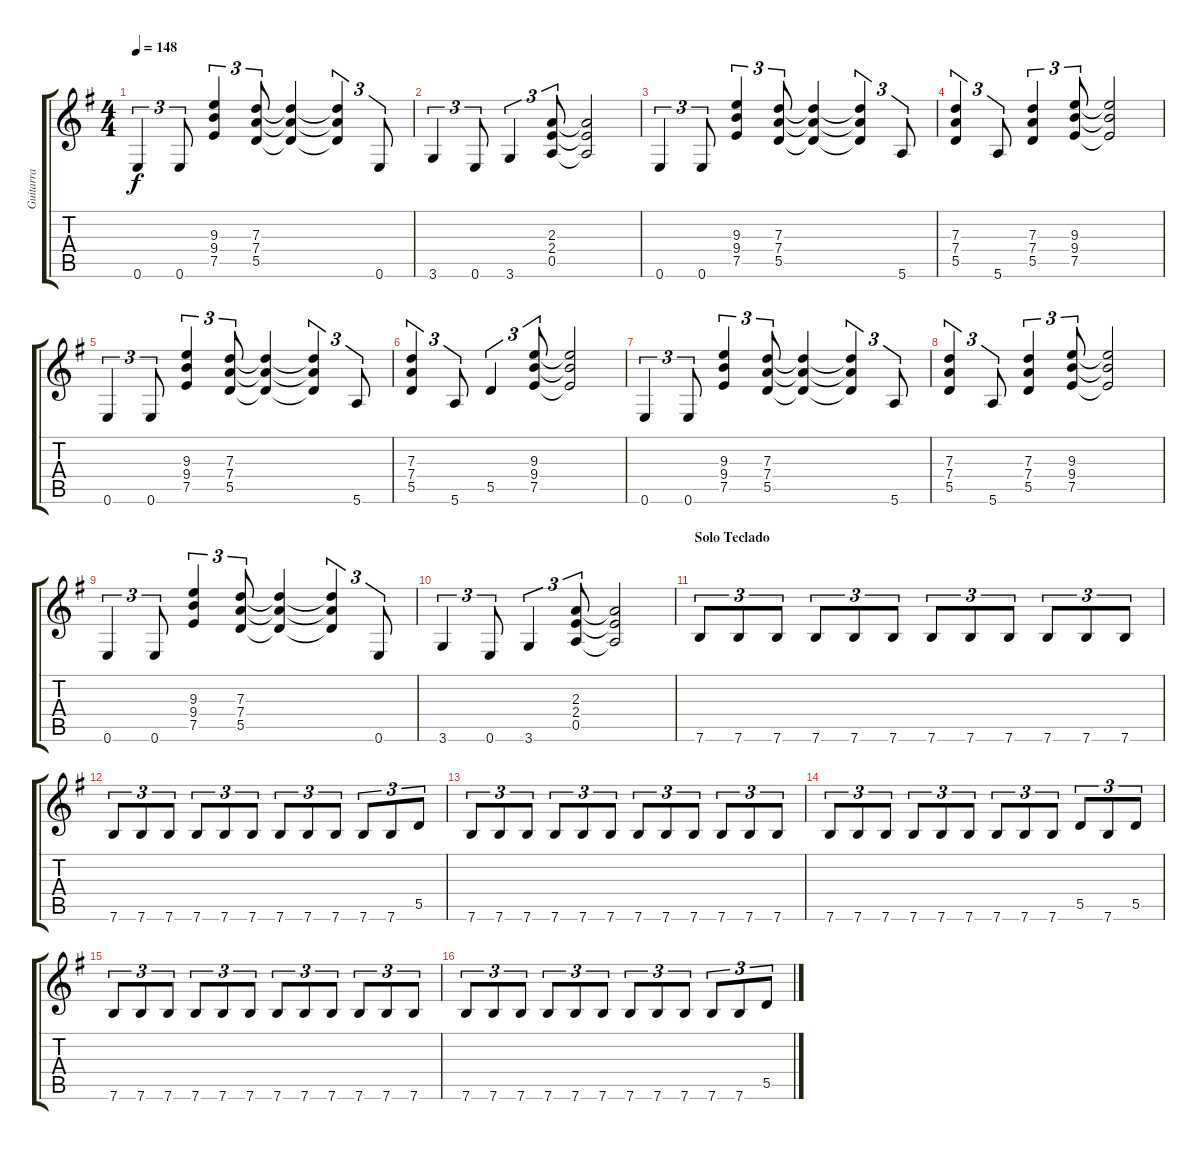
\track ("Guitarra " "Guitarra ") {instrument overdrivenguitar}
\staff {score tabs}
\tuning (E4 B3 G3 D3 A2 E2) {hide}
\ts (4 4)
\tempo 148
\clef g2
\ks g
0.6.4{tu (3 2) dy f} 0.6.8{tu (3 2)} (9.3 9.4 7.5).4{tu (3 2)} (7.3 7.4 5.5).8{tu (3 2)} (7.3{t} 7.4{t} 5.5{t}).4 (7.3{t} 7.4{t} 5.5{t}).4{tu (3 2)} 0.6.8{tu (3 2)} |
3.6.4{tu (3 2)} 0.6.8{tu (3 2)} 3.6.4{tu (3 2)} (2.3 2.4 0.5).8{tu (3 2)} (2.3{t} 2.4{t} 0.5{t}).2 |
0.6.4{tu (3 2)} 0.6.8{tu (3 2)} (9.3 9.4 7.5).4{tu (3 2)} (7.3 7.4 5.5).8{tu (3 2)} (7.3{t} 7.4{t} 5.5{t}).4 (7.3{t} 7.4{t} 5.5{t}).4{tu (3 2)} 5.6.8{tu (3 2)} |
(7.3 7.4 5.5).4{tu (3 2)} 5.6.8{tu (3 2)} (7.3 7.4 5.5).4{tu (3 2)} (9.3 9.4 7.5).8{tu (3 2)} (9.3{t} 9.4{t} 7.5{t}).2 |
0.6.4{tu (3 2)} 0.6.8{tu (3 2)} (9.3 9.4 7.5).4{tu (3 2)} (7.3 7.4 5.5).8{tu (3 2)} (7.3{t} 7.4{t} 5.5{t}).4 (7.3{t} 7.4{t} 5.5{t}).4{tu (3 2)} 5.6.8{tu (3 2)} |
(7.3 7.4 5.5).4{tu (3 2)} 5.6.8{tu (3 2)} 5.5.4{tu (3 2)} (9.3 9.4 7.5).8{tu (3 2)} (9.3{t} 9.4{t} 7.5{t}).2 |
0.6.4{tu (3 2)} 0.6.8{tu (3 2)} (9.3 9.4 7.5).4{tu (3 2)} (7.3 7.4 5.5).8{tu (3 2)} (7.3{t} 7.4{t} 5.5{t}).4 (7.3{t} 7.4{t} 5.5{t}).4{tu (3 2)} 5.6.8{tu (3 2)} |
(7.3 7.4 5.5).4{tu (3 2)} 5.6.8{tu (3 2)} (7.3 7.4 5.5).4{tu (3 2)} (9.3 9.4 7.5).8{tu (3 2)} (9.3{t} 9.4{t} 7.5{t}).2 |
0.6.4{tu (3 2)} 0.6.8{tu (3 2)} (9.3 9.4 7.5).4{tu (3 2)} (7.3 7.4 5.5).8{tu (3 2)} (7.3{t} 7.4{t} 5.5{t}).4 (7.3{t} 7.4{t} 5.5{t}).4{tu (3 2)} 0.6.8{tu (3 2)} |
3.6.4{tu (3 2)} 0.6.8{tu (3 2)} 3.6.4{tu (3 2)} (2.3 2.4 0.5).8{tu (3 2)} (2.3{t} 2.4{t} 0.5{t}).2 |
\section ("" "Solo Teclado")
7.6.8{tu (3 2)} 7.6.8{tu (3 2)} 7.6.8{tu (3 2)} 7.6.8{tu (3 2)} 7.6.8{tu (3 2)} 7.6.8{tu (3 2)} 7.6.8{tu (3 2)} 7.6.8{tu (3 2)} 7.6.8{tu (3 2)} 7.6.8{tu (3 2)} 7.6.8{tu (3 2)} 7.6.8{tu (3 2)} |
7.6.8{tu (3 2)} 7.6.8{tu (3 2)} 7.6.8{tu (3 2)} 7.6.8{tu (3 2)} 7.6.8{tu (3 2)} 7.6.8{tu (3 2)} 7.6.8{tu (3 2)} 7.6.8{tu (3 2)} 7.6.8{tu (3 2)} 7.6.8{tu (3 2)} 7.6.8{tu (3 2)} 5.5.8{tu (3 2)} |
7.6.8{tu (3 2)} 7.6.8{tu (3 2)} 7.6.8{tu (3 2)} 7.6.8{tu (3 2)} 7.6.8{tu (3 2)} 7.6.8{tu (3 2)} 7.6.8{tu (3 2)} 7.6.8{tu (3 2)} 7.6.8{tu (3 2)} 7.6.8{tu (3 2)} 7.6.8{tu (3 2)} 7.6.8{tu (3 2)} |
7.6.8{tu (3 2)} 7.6.8{tu (3 2)} 7.6.8{tu (3 2)} 7.6.8{tu (3 2)} 7.6.8{tu (3 2)} 7.6.8{tu (3 2)} 7.6.8{tu (3 2)} 7.6.8{tu (3 2)} 7.6.8{tu (3 2)} 5.5.8{tu (3 2)} 7.6.8{tu (3 2)} 5.5.8{tu (3 2)} |
7.6.8{tu (3 2)} 7.6.8{tu (3 2)} 7.6.8{tu (3 2)} 7.6.8{tu (3 2)} 7.6.8{tu (3 2)} 7.6.8{tu (3 2)} 7.6.8{tu (3 2)} 7.6.8{tu (3 2)} 7.6.8{tu (3 2)} 7.6.8{tu (3 2)} 7.6.8{tu (3 2)} 7.6.8{tu (3 2)} |
7.6.8{tu (3 2)} 7.6.8{tu (3 2)} 7.6.8{tu (3 2)} 7.6.8{tu (3 2)} 7.6.8{tu (3 2)} 7.6.8{tu (3 2)} 7.6.8{tu (3 2)} 7.6.8{tu (3 2)} 7.6.8{tu (3 2)} 7.6.8{tu (3 2)} 7.6.8{tu (3 2)} 5.5.8{tu (3 2)}
